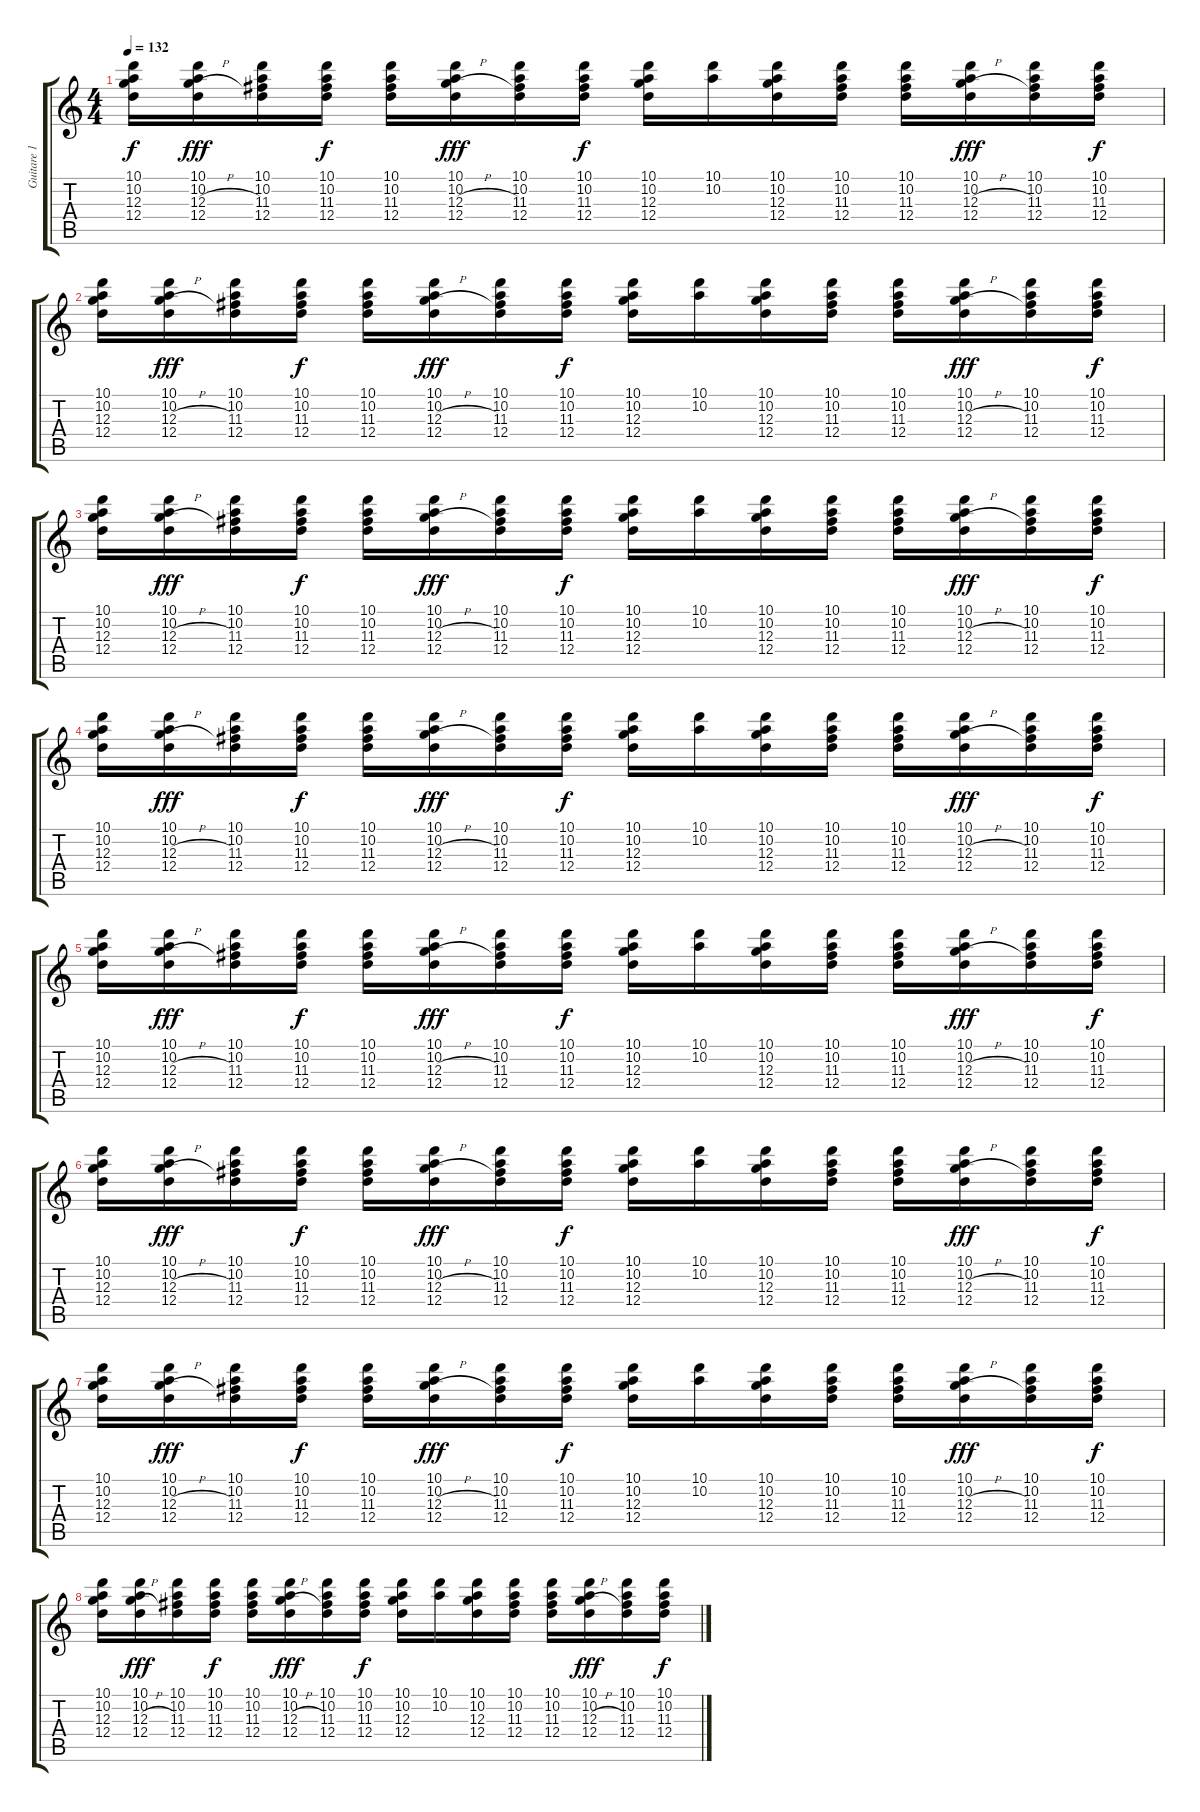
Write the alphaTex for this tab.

\track ("Guitare 1 (echo)" "Guitare 1 ") {instrument electricguitarclean}
\staff {score tabs}
\tuning (E4 B3 G3 D3 A2 E2) {hide}
\ts (4 4)
\tempo 132
\clef g2
\ks c
(10.1 10.2 12.3 12.4).16{dy f} (10.1 10.2 12.3{h} 12.4).16{dy fff} (10.1 10.2 11.3 12.4).16 (10.1 10.2 11.3 12.4).16{dy f} (10.1 10.2 11.3 12.4).16 (10.1 10.2 12.3{h} 12.4).16{dy fff} (10.1 10.2 11.3 12.4).16 (10.1 10.2 11.3 12.4).16{dy f} (10.1 10.2 12.3 12.4).16 (10.1 10.2).16 (10.1 10.2 12.3 12.4).16 (10.1 10.2 11.3 12.4).16 (10.1 10.2 11.3 12.4).16 (10.1 10.2 12.3{h} 12.4).16{dy fff} (10.1 10.2 11.3 12.4).16 (10.1 10.2 11.3 12.4).16{dy f} |
(10.1 10.2 12.3 12.4).16 (10.1 10.2 12.3{h} 12.4).16{dy fff} (10.1 10.2 11.3 12.4).16 (10.1 10.2 11.3 12.4).16{dy f} (10.1 10.2 11.3 12.4).16 (10.1 10.2 12.3{h} 12.4).16{dy fff} (10.1 10.2 11.3 12.4).16 (10.1 10.2 11.3 12.4).16{dy f} (10.1 10.2 12.3 12.4).16 (10.1 10.2).16 (10.1 10.2 12.3 12.4).16 (10.1 10.2 11.3 12.4).16 (10.1 10.2 11.3 12.4).16 (10.1 10.2 12.3{h} 12.4).16{dy fff} (10.1 10.2 11.3 12.4).16 (10.1 10.2 11.3 12.4).16{dy f} |
(10.1 10.2 12.3 12.4).16 (10.1 10.2 12.3{h} 12.4).16{dy fff} (10.1 10.2 11.3 12.4).16 (10.1 10.2 11.3 12.4).16{dy f} (10.1 10.2 11.3 12.4).16 (10.1 10.2 12.3{h} 12.4).16{dy fff} (10.1 10.2 11.3 12.4).16 (10.1 10.2 11.3 12.4).16{dy f} (10.1 10.2 12.3 12.4).16 (10.1 10.2).16 (10.1 10.2 12.3 12.4).16 (10.1 10.2 11.3 12.4).16 (10.1 10.2 11.3 12.4).16 (10.1 10.2 12.3{h} 12.4).16{dy fff} (10.1 10.2 11.3 12.4).16 (10.1 10.2 11.3 12.4).16{dy f} |
(10.1 10.2 12.3 12.4).16 (10.1 10.2 12.3{h} 12.4).16{dy fff} (10.1 10.2 11.3 12.4).16 (10.1 10.2 11.3 12.4).16{dy f} (10.1 10.2 11.3 12.4).16 (10.1 10.2 12.3{h} 12.4).16{dy fff} (10.1 10.2 11.3 12.4).16 (10.1 10.2 11.3 12.4).16{dy f} (10.1 10.2 12.3 12.4).16 (10.1 10.2).16 (10.1 10.2 12.3 12.4).16 (10.1 10.2 11.3 12.4).16 (10.1 10.2 11.3 12.4).16 (10.1 10.2 12.3{h} 12.4).16{dy fff} (10.1 10.2 11.3 12.4).16 (10.1 10.2 11.3 12.4).16{dy f} |
(10.1 10.2 12.3 12.4).16 (10.1 10.2 12.3{h} 12.4).16{dy fff} (10.1 10.2 11.3 12.4).16 (10.1 10.2 11.3 12.4).16{dy f} (10.1 10.2 11.3 12.4).16 (10.1 10.2 12.3{h} 12.4).16{dy fff} (10.1 10.2 11.3 12.4).16 (10.1 10.2 11.3 12.4).16{dy f} (10.1 10.2 12.3 12.4).16 (10.1 10.2).16 (10.1 10.2 12.3 12.4).16 (10.1 10.2 11.3 12.4).16 (10.1 10.2 11.3 12.4).16 (10.1 10.2 12.3{h} 12.4).16{dy fff} (10.1 10.2 11.3 12.4).16 (10.1 10.2 11.3 12.4).16{dy f} |
(10.1 10.2 12.3 12.4).16 (10.1 10.2 12.3{h} 12.4).16{dy fff} (10.1 10.2 11.3 12.4).16 (10.1 10.2 11.3 12.4).16{dy f} (10.1 10.2 11.3 12.4).16 (10.1 10.2 12.3{h} 12.4).16{dy fff} (10.1 10.2 11.3 12.4).16 (10.1 10.2 11.3 12.4).16{dy f} (10.1 10.2 12.3 12.4).16 (10.1 10.2).16 (10.1 10.2 12.3 12.4).16 (10.1 10.2 11.3 12.4).16 (10.1 10.2 11.3 12.4).16 (10.1 10.2 12.3{h} 12.4).16{dy fff} (10.1 10.2 11.3 12.4).16 (10.1 10.2 11.3 12.4).16{dy f} |
(10.1 10.2 12.3 12.4).16 (10.1 10.2 12.3{h} 12.4).16{dy fff} (10.1 10.2 11.3 12.4).16 (10.1 10.2 11.3 12.4).16{dy f} (10.1 10.2 11.3 12.4).16 (10.1 10.2 12.3{h} 12.4).16{dy fff} (10.1 10.2 11.3 12.4).16 (10.1 10.2 11.3 12.4).16{dy f} (10.1 10.2 12.3 12.4).16 (10.1 10.2).16 (10.1 10.2 12.3 12.4).16 (10.1 10.2 11.3 12.4).16 (10.1 10.2 11.3 12.4).16 (10.1 10.2 12.3{h} 12.4).16{dy fff} (10.1 10.2 11.3 12.4).16 (10.1 10.2 11.3 12.4).16{dy f} |
(10.1 10.2 12.3 12.4).16 (10.1 10.2 12.3{h} 12.4).16{dy fff} (10.1 10.2 11.3 12.4).16 (10.1 10.2 11.3 12.4).16{dy f} (10.1 10.2 11.3 12.4).16 (10.1 10.2 12.3{h} 12.4).16{dy fff} (10.1 10.2 11.3 12.4).16 (10.1 10.2 11.3 12.4).16{dy f} (10.1 10.2 12.3 12.4).16 (10.1 10.2).16 (10.1 10.2 12.3 12.4).16 (10.1 10.2 11.3 12.4).16 (10.1 10.2 11.3 12.4).16 (10.1 10.2 12.3{h} 12.4).16{dy fff} (10.1 10.2 11.3 12.4).16 (10.1 10.2 11.3 12.4).16{dy f}
